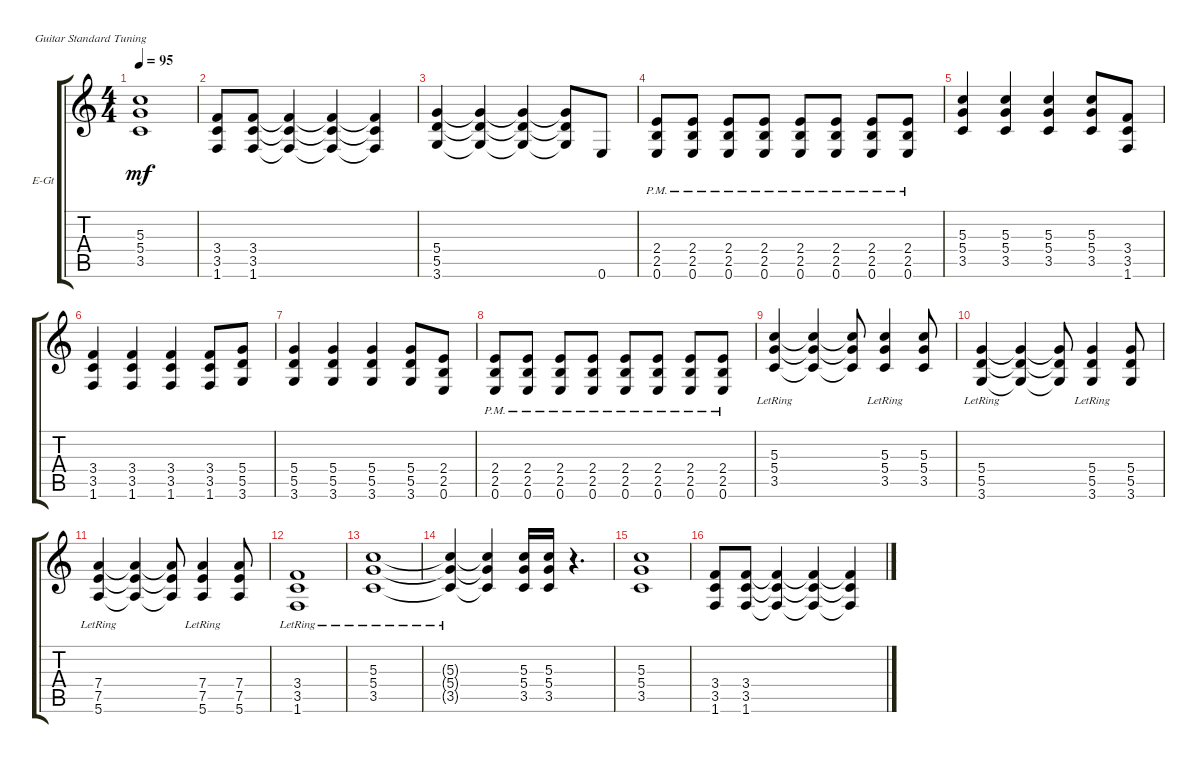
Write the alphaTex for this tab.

\defaultSystemsLayout 4
\bracketExtendMode groupsimilarinstruments
\firstSystemTrackNameOrientation horizontal
\otherSystemsTrackNameOrientation horizontal
\track ("Rythm Guitar" "E-Gt") {instrument overdrivenguitar}
\staff {score tabs}
\tuning (E4 B3 G3 D3 A2 E2)
\ts (4 4)
\tempo 95
\clef g2
\ks c
(3.5 5.4 5.3).1{dy mf instrument overdrivenguitar} |
(3.5 3.4 1.6).8 (1.6 3.5 3.4).8 (1.6{t} 3.5{t} 3.4{t}).4 (1.6{t} 3.5{t} 3.4{t}).4 (1.6{t} 3.5{t} 3.4{t}).4 |
(3.6 5.5 5.4).4 (3.6{t} 5.5{t} 5.4{t}).4 (3.6{t} 5.5{t} 5.4{t}).4 (3.6{t} 5.5{t} 5.4{t}).8 0.6.8 |
(0.6{pm} 2.5{pm} 2.4{pm}).8 (0.6{pm} 2.5{pm} 2.4{pm}).8 (0.6{pm} 2.5{pm} 2.4{pm}).8 (0.6{pm} 2.5{pm} 2.4{pm}).8 (0.6{pm} 2.5{pm} 2.4{pm}).8 (0.6{pm} 2.5{pm} 2.4{pm}).8 (0.6{pm} 2.5{pm} 2.4{pm}).8 (0.6{pm} 2.5{pm} 2.4{pm}).8 |
(3.5 5.4 5.3).4 (3.5 5.4 5.3).4 (3.5 5.4 5.3).4 (3.5 5.4 5.3).8 (1.6 3.5 3.4).8 |
(1.6 3.5 3.4).4 (1.6 3.5 3.4).4 (1.6 3.5 3.4).4 (1.6 3.5 3.4).8 (3.6 5.5 5.4).8 |
(3.6 5.5 5.4).4 (3.6 5.5 5.4).4 (3.6 5.5 5.4).4 (3.6 5.5 5.4).8 (0.6 2.5 2.4).8 |
(0.6{pm} 2.5{pm} 2.4{pm}).8 (0.6{pm} 2.5{pm} 2.4{pm}).8 (0.6{pm} 2.5{pm} 2.4{pm}).8 (0.6{pm} 2.5{pm} 2.4{pm}).8 (0.6{pm} 2.5{pm} 2.4{pm}).8 (0.6{pm} 2.5{pm} 2.4{pm}).8 (0.6{pm} 2.5{pm} 2.4{pm}).8 (0.6{pm} 2.5{pm} 2.4{pm}).8 |
(3.5{lr} 5.4{lr} 5.3{lr}).4 (3.5{t} 5.4{t} 5.3{t}).4 (3.5{t} 5.4{t} 5.3{t}).8 (3.5{lr} 5.4{lr} 5.3{lr}).4 (3.5 5.4 5.3).8 |
(5.5{lr} 5.4{lr} 3.6).4 (5.5{t} 5.4{t} 3.6{t}).4 (5.5{t} 5.4{t} 3.6{t}).8 (5.5{lr} 5.4{lr} 3.6).4 (5.5 5.4 3.6).8 |
(7.5{lr} 7.4{lr} 5.6).4 (7.5{t} 7.4{t} 5.6{t}).4 (7.5{t} 7.4{t} 5.6{t}).8 (7.5{lr} 7.4{lr} 5.6).4 (7.5 7.4 5.6).8 |
(1.6{lr} 3.5{lr} 3.4{lr}).1 |
(3.5 5.4 5.3{lr}).1 |
(3.5{lr t} 5.4{t} 5.3{t}).4 (3.5{t} 5.4{t} 5.3{t}).4 (3.5 5.4 5.3).16 (3.5 5.4 5.3).16 r.4{d} |
(3.5 5.4 5.3).1 |
(3.5 3.4 1.6).8 (1.6 3.5 3.4).8 (1.6{t} 3.5{t} 3.4{t}).4 (1.6{t} 3.5{t} 3.4{t}).4 (1.6{t} 3.5{t} 3.4{t}).4
